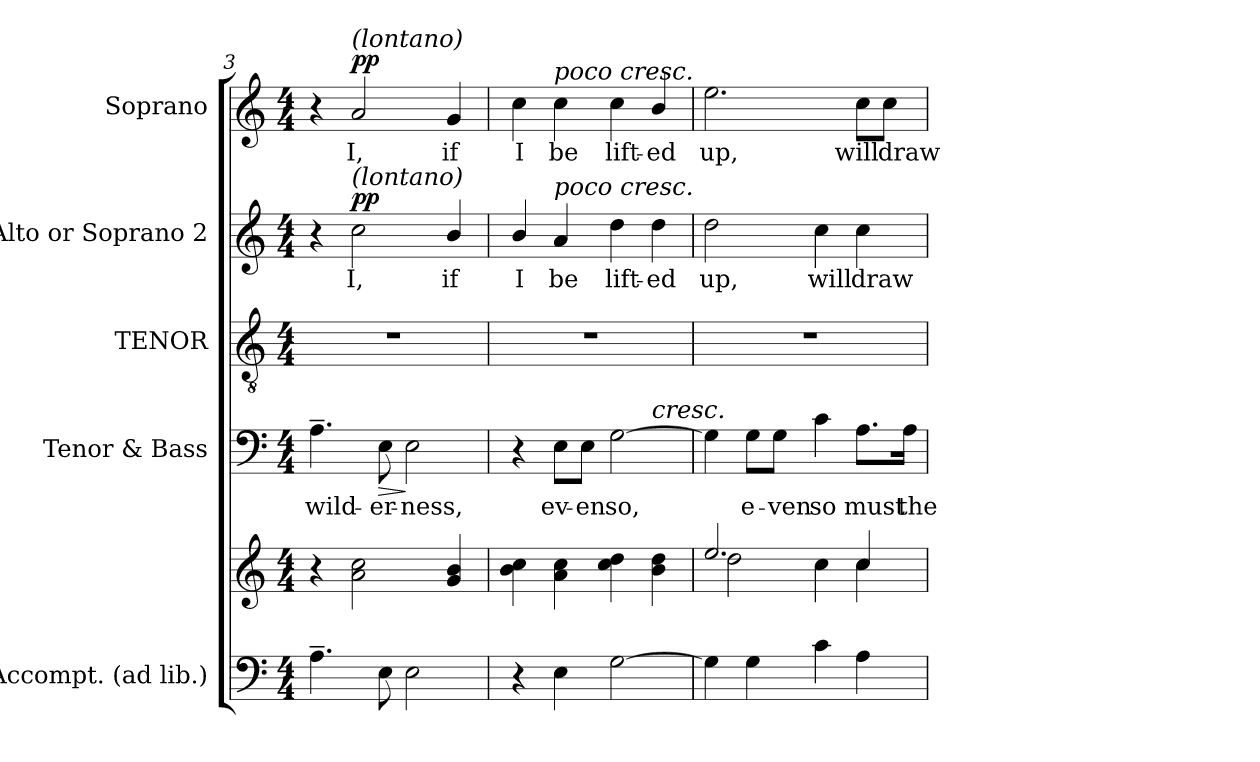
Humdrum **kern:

**kern	**kern	**kern	**text	**dynam	**kern	**kern	**text	**dynam	**kern	**text	**dynam
*part5	*part5	*part4	*part4	*part4	*part3	*part2	*part2	*part2	*part1	*part1	*part1
*staff6	*staff5	*staff4	*staff4	*staff4	*staff3	*staff2	*staff2	*staff2	*staff1	*staff1	*staff1
*I"Accompt. (ad lib.)	*	*I"Tenor & Bass	*	*	*I"TENOR	*I"Alto or Soprano 2	*	*	*I"Soprano	*	*
*clefF4	*clefG2	*clefF4	*	*	*clefGv2	*clefG2	*	*	*clefG2	*	*
*	*	*	*	*	*ITrd7c12	*	*	*	*	*	*
*k[]	*k[]	*k[]	*	*	*k[]	*k[]	*	*	*k[]	*	*
*C:	*C:	*C:	*	*	*C:	*C:	*	*	*C:	*	*
*M4/4	*M4/4	*M4/4	*	*	*M4/4	*M4/4	*	*	*M4/4	*	*
=3	=3	=3	=3	=3	=3	=3	=3	=3	=3	=3	=3
!	!	!	!LO:LY:b:color=#000000	!	!	!	!	!	!	!	!
4.A~i\	4r	4.A~i\	wild-	.	1r	4r	.	.	4r	.	.
!	!	!	!	!	!	!	!LO:LY:b:color=#000000	!	!	!	!
!	!	!	!	!	!	!	!	!	!LO:TX:a:i:t=(lontano)	!	!
!	!	!	!	!	!	!LO:TX:a:i:t=(lontano)	!	!	!	!	!
!	!	!	!	!	!	!	!	!	!	!LO:LY:b:color=#000000	!
.	2ai\ 2cci	.	.	.	.	2cci\	I,	pp	2ai/	I,	pp
!	!	!	!LO:LY:b:color=#000000	!LO:HP:b	!	!	!	!	!	!	!
8Ei\	.	8Ei\	-er-	>	.	.	.	.	.	.	.
!	!	!	!LO:LY:b:color=#000000	!	!	!	!	!	!	!	!
2Ei\	.	2Ei\	-ness,	]	.	.	.	.	.	.	.
!	!	!	!	!	!	!	!LO:LY:b:color=#000000	!	!	!	!
!	!	!	!	!	!	!	!	!	!	!LO:LY:b:color=#000000	!
.	4gi/ 4bi	.	.	.	.	4bi/	if	.	4gi/	if	.
=4	=4	=4	=4	=4	=4	=4	=4	=4	=4	=4	=4
!	!	!	!	!	!	!	!LO:LY:b:color=#000000	!	!	!	!
!	!	!	!	!	!	!	!	!	!	!LO:LY:b:color=#000000	!
*	*	*^	*	*	*	*	*	*	*	*	*
4r	4bi\ 4cci	4r	2.ryy	.	.	1r	4bi/	I	.	4cci\	I	.
!	!	!	!	!LO:LY:b:color=#000000	!	!	!	!	!	!	!	!
!	!	!	!	!	!	!	!	!LO:LY:b:color=#000000	!	!	!	!
!	!	!	!	!	!	!	!	!	!	!LO:TX:a:i:t=poco cresc.	!	!
!	!	!	!	!	!	!	!LO:TX:a:i:t=poco cresc.	!	!	!	!	!
!	!	!	!	!	!	!	!	!	!	!	!LO:LY:b:color=#000000	!
4Ei\	4ai\ 4cci	8Ei\L	.	ev-	.	.	4ai/	be	.	4cci\	be	.
!	!	!	!	!LO:LY:b:color=#000000	!	!	!	!	!	!	!	!
.	.	8Ei\J	.	-en	.	.	.	.	.	.	.	.
!	!	!	!	!LO:LY:b:color=#000000	!	!	!	!	!	!	!	!
!	!	!	!	!	!	!	!	!LO:LY:b:color=#000000	!	!	!	!
!	!	!	!	!	!	!	!	!	!	!	!LO:LY:b:color=#000000	!
[2Gi\	4cci\ 4ddi	[2Gi\	.	so,	.	.	4ddi\	lift-	.	4cci\	lift-	.
!	!	!	!	!	!	!	!	!LO:LY:b:color=#000000	!	!	!	!
!	!	!	!LO:TX:a:i:t=cresc.	!	!	!	!	!	!	!	!	!
!	!	!	!	!	!	!	!	!	!	!	!LO:LY:b:color=#000000	!
.	4bi\ 4ddi	.	4ryy	.	.	.	4ddi\	-ed	.	4bi/	-ed	.
*	*	*v	*v	*	*	*	*	*	*	*	*	*
=5	=5	=5	=5	=5	=5	=5	=5	=5	=5	=5	=5
*	*^	*	*	*	*	*	*	*	*	*	*
*	*	*	*^	*	*	*	*	*	*	*	*	*
!	!	!	!	!	!	!	!	!	!LO:LY:b:color=#000000	!	!	!	!
*	*	*	*v	*v	*	*	*	*	*	*	*	*	*
*	*	*	*^	*	*	*	*	*	*	*	*	*
!	!	!	!	!	!	!	!	!	!	!	!	!LO:LY:b:color=#000000	!
*	*	*	*v	*v	*	*	*	*	*	*	*	*	*
4Gi\]	2.eei/	2ddi\	4Gi\]	.	.	1r	2ddi\	up,	.	2.eei\	up,	.
!	!	!	!	!LO:LY:b:color=#000000	!	!	!	!	!	!	!	!
4Gi\	.	.	8Gi\L	e-	.	.	.	.	.	.	.	.
!	!	!	!	!LO:LY:b:color=#000000	!	!	!	!	!	!	!	!
.	.	.	8Gi\J	-ven	.	.	.	.	.	.	.	.
!	!	!	!	!LO:LY:b:color=#000000	!	!	!	!	!	!	!	!
!	!	!	!	!	!	!	!	!LO:LY:b:color=#000000	!	!	!	!
4ci\	.	4cci\	4ci\	so	.	.	4cci\	will	.	.	.	.
!	!	!	!	!LO:LY:b:color=#000000	!	!	!	!	!	!	!	!
!	!	!	!	!	!	!	!	!LO:LY:b:color=#000000	!	!	!	!
!	!	!	!	!	!	!	!	!	!	!	!LO:LY:b:color=#000000	!
4Ai\	4cci/	4cci\	8.Ai\L	must	.	.	4cci\	draw	.	8cci\L	will	.
!	!	!	!	!	!	!	!	!	!	!	!LO:LY:b:color=#000000	!
.	.	.	.	.	.	.	.	.	.	8cci\J	draw	.
!	!	!	!	!LO:LY:b:color=#000000	!	!	!	!	!	!	!	!
.	.	.	16Ai\Jk	the	.	.	.	.	.	.	.	.
*	*v	*v	*	*	*	*	*	*	*	*	*	*
=	=	=	=	=	=	=	=	=	=	=	=
*-	*-	*-	*-	*-	*-	*-	*-	*-	*-	*-	*-
